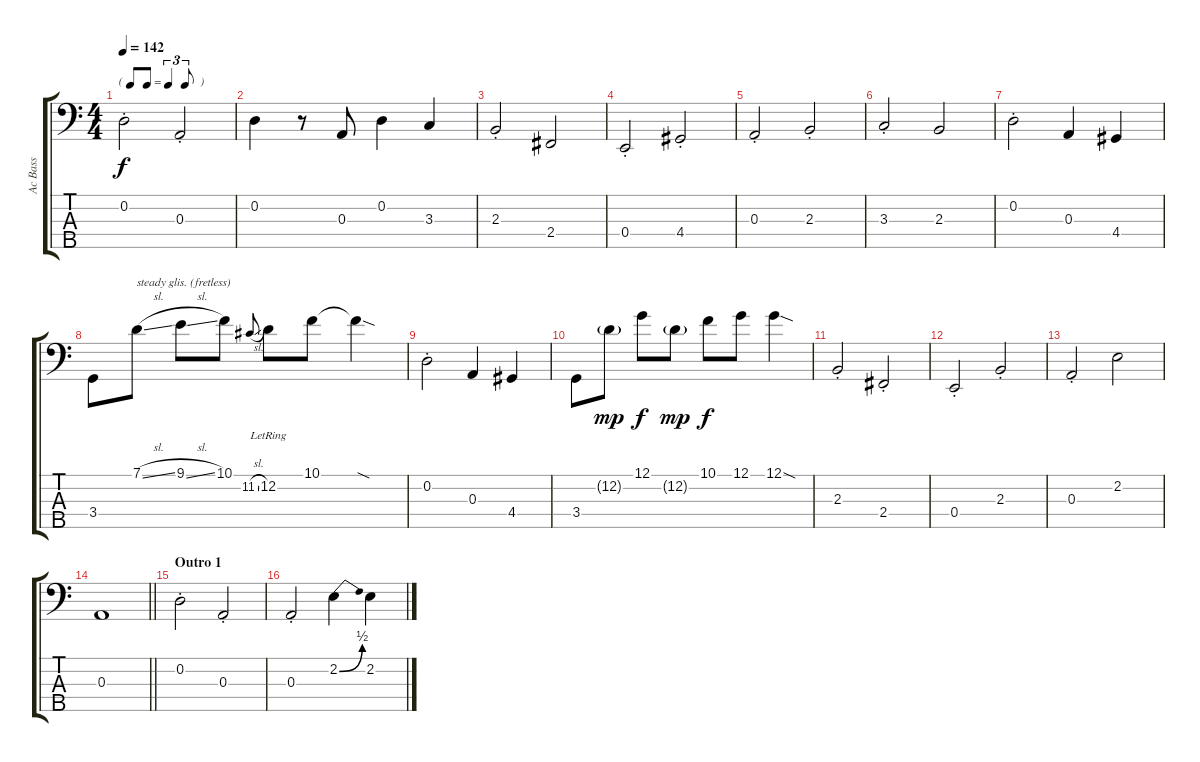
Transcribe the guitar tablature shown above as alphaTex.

\track ("Ac Bass" "Ac Bass") {instrument acousticbass}
\staff {score tabs}
\tuning (G2 D2 A1 E1 B0) {hide}
\ts (4 4)
\tf triplet8th
\tempo 142
\clef f4
\ks c
0.2{st}.2{dy f} 0.3{st}.2 |
0.2.4 r.8 0.3.8 0.2.4 3.3.4 |
2.3{st}.2 2.4.2 |
0.4{st}.2 4.4{st}.2 |
0.3{st}.2 2.3{st}.2 |
3.3{st}.2 2.3.2 |
0.2{st}.2 0.3.4 4.4.4 |
3.4.8 7.1{sl}.8{txt "steady glis. (fretless)"} 9.1{sl}.8 10.1.8 11.2{sl}.8{gr onbeat} 12.2{lr}.8 10.1.8 10.1{sod t}.4 |
0.2{st}.2 0.3.4 4.4.4 |
3.4.8 12.2{g}.8{dy mp} 12.1.8{dy f} 12.2{g}.8{dy mp} 10.1.8{dy f} 12.1.8 12.1{sod}.4 |
2.3{st}.2 2.4{st}.2 |
0.4{st}.2 2.3{st}.2 |
0.3{st}.2 2.2.2 |
\barLineRight lightlight
0.3.1 |
\section ("" "Outro 1")
0.2{st}.2 0.3{st}.2 |
0.3{st}.2 2.2{be (bend 0 0 60 2)}.4 2.2.4
